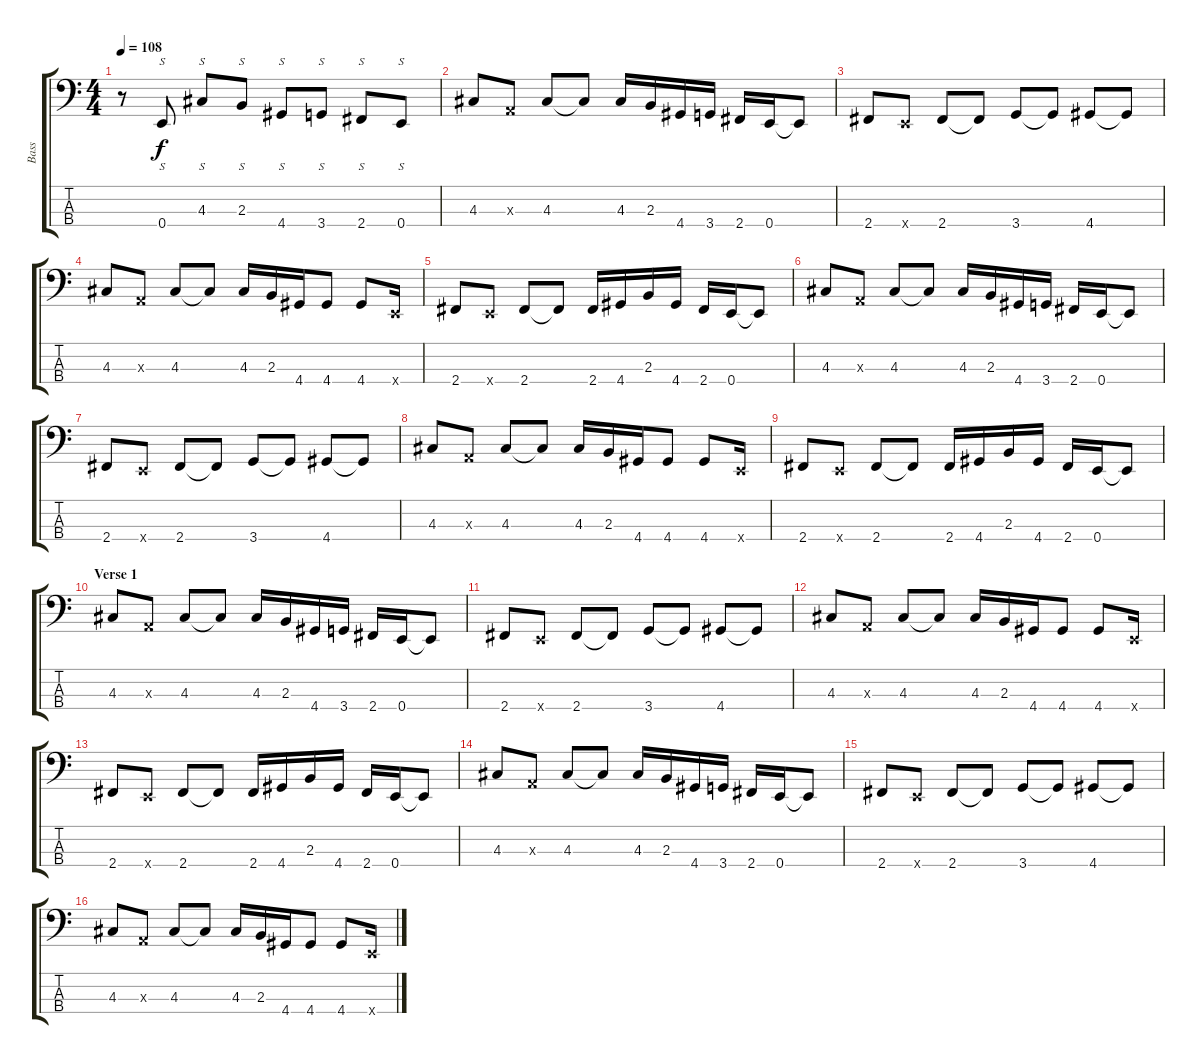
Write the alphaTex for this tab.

\track ("Bass" "Bass") {instrument electricbassfinger}
\staff {score tabs}
\tuning (G2 D2 A1 E1) {hide}
\ts (4 4)
\tempo 108
\clef f4
\ks c
r.8{dy f instrument electricbassfinger} 0.4.8{s} 4.3.8{s} 2.3.8{s} 4.4.8{s} 3.4.8{s} 2.4.8{s} 0.4.8{s} |
4.3.8 0.3{x}.8 4.3.8 4.3{t}.8 4.3.16 2.3.16 4.4.16 3.4.16 2.4.16 0.4.16 0.4{t}.8 |
2.4.8 0.4{x}.8 2.4.8 2.4{t}.8 3.4.8 3.4{t}.8 4.4.8 4.4{t}.8 |
4.3.8 0.3{x}.8 4.3.8 4.3{t}.8 4.3.16 2.3.16 4.4.16 4.4.8 4.4.8 0.4{x}.16 |
2.4.8 0.4{x}.8 2.4.8 2.4{t}.8 2.4.16 4.4.16 2.3.16 4.4.16 2.4.16 0.4.16 0.4{t}.8 |
4.3.8 0.3{x}.8 4.3.8 4.3{t}.8 4.3.16 2.3.16 4.4.16 3.4.16 2.4.16 0.4.16 0.4{t}.8 |
2.4.8 0.4{x}.8 2.4.8 2.4{t}.8 3.4.8 3.4{t}.8 4.4.8 4.4{t}.8 |
4.3.8 0.3{x}.8 4.3.8 4.3{t}.8 4.3.16 2.3.16 4.4.16 4.4.8 4.4.8 0.4{x}.16 |
2.4.8 0.4{x}.8 2.4.8 2.4{t}.8 2.4.16 4.4.16 2.3.16 4.4.16 2.4.16 0.4.16 0.4{t}.8 |
\section ("" "Verse 1")
4.3.8 0.3{x}.8 4.3.8 4.3{t}.8 4.3.16 2.3.16 4.4.16 3.4.16 2.4.16 0.4.16 0.4{t}.8 |
2.4.8 0.4{x}.8 2.4.8 2.4{t}.8 3.4.8 3.4{t}.8 4.4.8 4.4{t}.8 |
4.3.8 0.3{x}.8 4.3.8 4.3{t}.8 4.3.16 2.3.16 4.4.16 4.4.8 4.4.8 0.4{x}.16 |
2.4.8 0.4{x}.8 2.4.8 2.4{t}.8 2.4.16 4.4.16 2.3.16 4.4.16 2.4.16 0.4.16 0.4{t}.8 |
4.3.8 0.3{x}.8 4.3.8 4.3{t}.8 4.3.16 2.3.16 4.4.16 3.4.16 2.4.16 0.4.16 0.4{t}.8 |
2.4.8 0.4{x}.8 2.4.8 2.4{t}.8 3.4.8 3.4{t}.8 4.4.8 4.4{t}.8 |
4.3.8 0.3{x}.8 4.3.8 4.3{t}.8 4.3.16 2.3.16 4.4.16 4.4.8 4.4.8 0.4{x}.16
